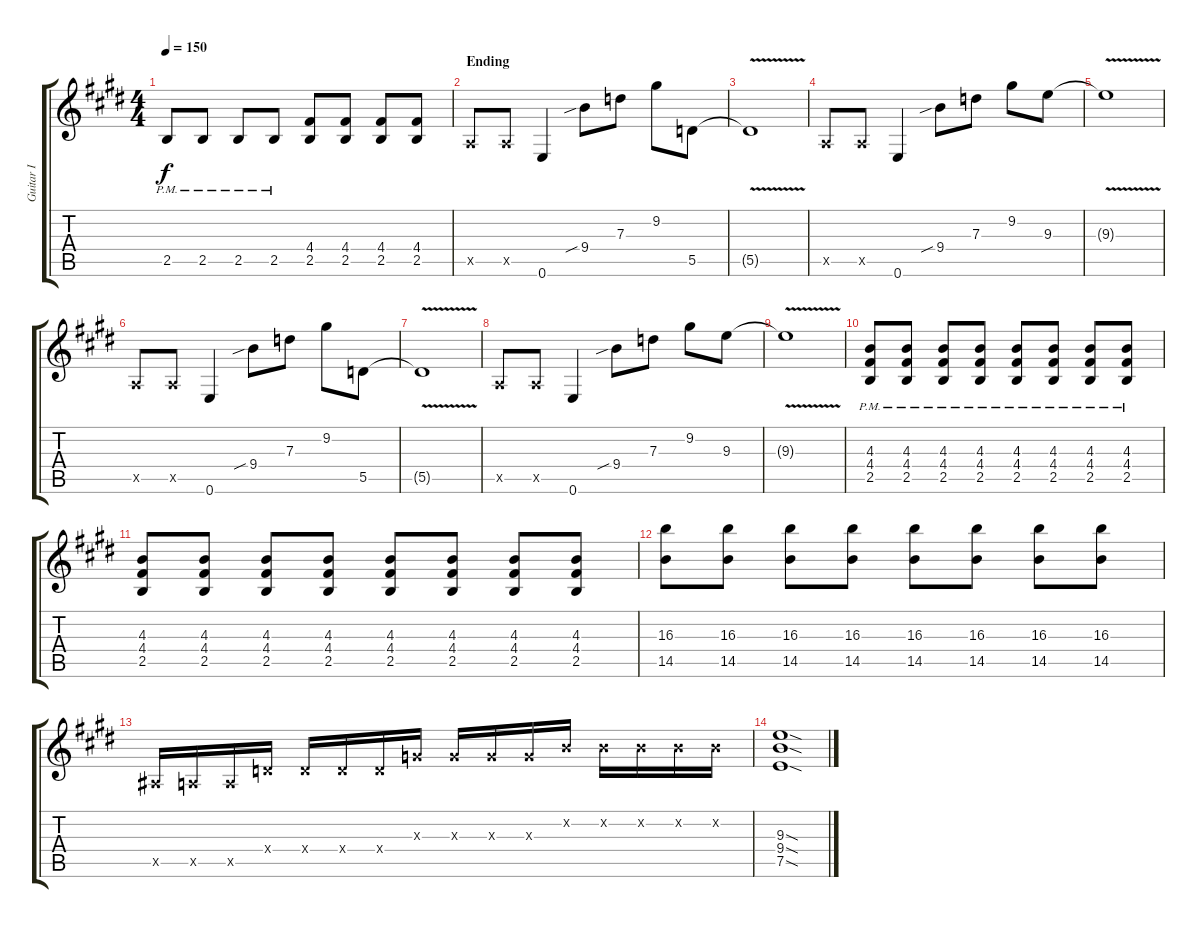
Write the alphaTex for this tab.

\track ("Guitar I" "Guitar I") {instrument distortionguitar}
\staff {score tabs}
\tuning (E4 B3 G3 D3 A2 E2) {hide}
\ts (4 4)
\tempo 150
\clef g2
\ks e
2.5{pm}.8{dy f} 2.5{pm}.8 2.5{pm}.8 2.5{pm}.8 (4.4 2.5).8 (4.4 2.5).8 (4.4 2.5).8 (4.4 2.5).8 |
\section ("" "Ending")
0.5{x}.8 0.5{x}.8 0.6.4 9.4{sib}.8 7.3.8 9.2.8 5.5.8 |
5.5{v t}.1 |
0.5{x}.8 0.5{x}.8 0.6.4 9.4{sib}.8 7.3.8 9.2.8 9.3.8 |
9.3{v t}.1 |
0.5{x}.8 0.5{x}.8 0.6.4 9.4{sib}.8 7.3.8 9.2.8 5.5.8 |
5.5{v t}.1 |
0.5{x}.8 0.5{x}.8 0.6.4 9.4{sib}.8 7.3.8 9.2.8 9.3.8 |
9.3{v t}.1 |
(4.3{pm} 4.4{pm} 2.5{pm}).8 (4.3{pm} 4.4{pm} 2.5{pm}).8 (4.3{pm} 4.4{pm} 2.5{pm}).8 (4.3{pm} 4.4{pm} 2.5{pm}).8 (4.3{pm} 4.4{pm} 2.5{pm}).8 (4.3{pm} 4.4{pm} 2.5{pm}).8 (4.3{pm} 4.4{pm} 2.5{pm}).8 (4.3{pm} 4.4{pm} 2.5{pm}).8 |
(4.3 4.4 2.5).8 (4.3 4.4 2.5).8 (4.3 4.4 2.5).8 (4.3 4.4 2.5).8 (4.3 4.4 2.5).8 (4.3 4.4 2.5).8 (4.3 4.4 2.5).8 (4.3 4.4 2.5).8 |
(16.3 14.5).8 (16.3 14.5).8 (16.3 14.5).8 (16.3 14.5).8 (16.3 14.5).8 (16.3 14.5).8 (16.3 14.5).8 (16.3 14.5).8 |
1.5{x}.16 0.5{x}.16 0.5{x}.16 0.4{x}.16 0.4{x}.16 0.4{x}.16 0.4{x}.16 0.3{x}.16 0.3{x}.16 0.3{x}.16 0.3{x}.16 0.2{x}.16 0.2{x}.16 0.2{x}.16 0.2{x}.16 0.2{x}.16 |
(9.3{sod} 9.4{sod} 7.5{sod}).1
